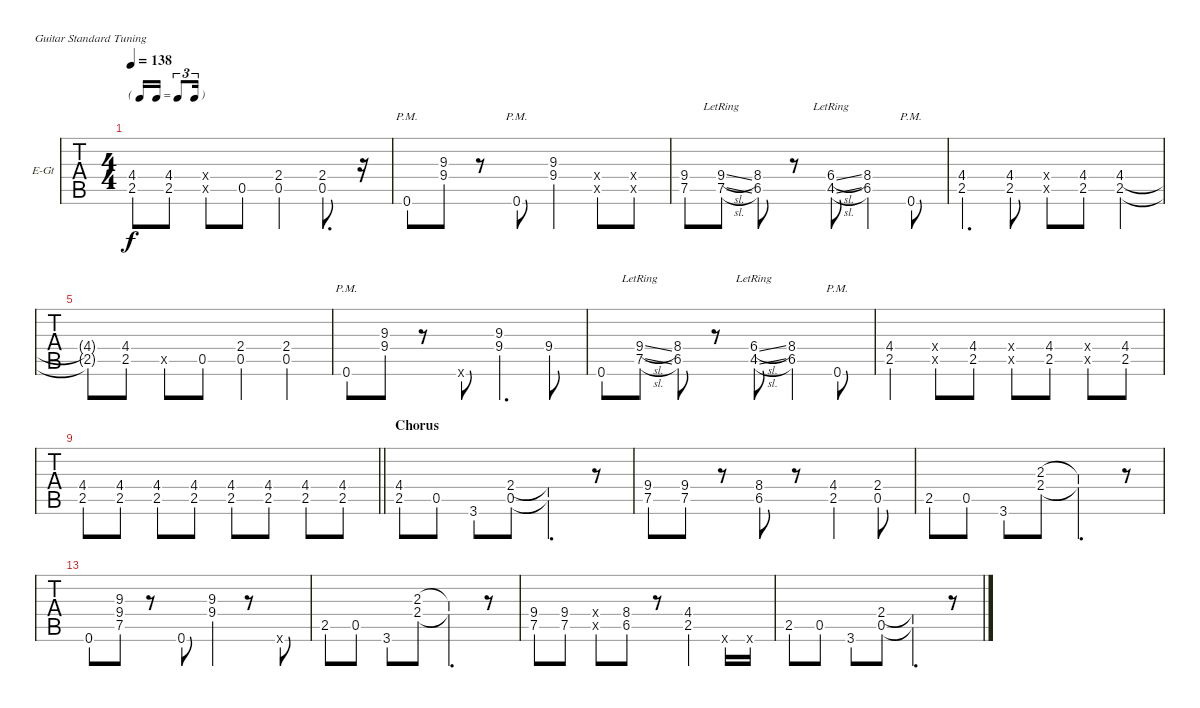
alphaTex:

\bracketExtendMode nobrackets
\firstSystemTrackNameOrientation horizontal
\otherSystemsTrackNameOrientation horizontal
\defaultBarNumberDisplay FirstOfSystem
\track ("Guitar Rt." "E-Gt") {instrument electricguitarclean}
\staff {tabs}
\tuning (E4 B3 G3 D3 A2 E2)
\ts (4 4)
\tf triplet16th
\tempo 138
\clef g2
\scale
0.290718
\ks c#minor
(4.4{t} 2.5{t}).8{dy f} (4.4 2.5).8 (2.5{x} 2.4{x}).8 0.5.8 (2.4 0.5).4 (2.4 0.5).8{d} r.16 |
\scale
0.26362
\ks e
0.6{pm}.8 (9.4 9.3).8 r.8 0.6{pm}.8 (9.4 9.3).4 (9.4{x} 7.5{x}).8 (9.4{x} 7.5{x}).8 |
\scale
0.26362
\ks c#minor
(9.4 7.5).8 (9.4{sl lr} 7.5{sl lr}).8 (8.4 6.5).8 r.8 (6.4{sl lr} 4.5{sl lr}).8 (8.4 6.5).4 0.6{pm}.8 |
\scale
0.226714 (4.4 2.5).4{d} (4.4 2.5).8 (4.4{x} 2.5{x}).8 (4.4 2.5).8 (4.4 2.5).4 |
\scale
0.246046 (4.4{t} 2.5{t}).8 (4.4 2.5).8 2.5{x}.8 0.5.8 (2.4 0.5).4 (2.4 0.5).4 |
\scale
0.232053
\ks e
0.6{pm}.8 (9.4 9.3).8 r.8 0.6{x}.8 (9.4 9.3).4{d} 9.4.8 |
\scale
0.250417
\ks c#minor
0.6.8 (9.4{sl lr} 7.5{sl lr}).8 (8.4 6.5).8 r.8 (6.4{sl lr} 4.5{sl lr}).8 (8.4 6.5).4 0.6{pm}.8 |
\scale
0.250417 (4.4 2.5).4 (4.4{x} 2.5{x}).8 (4.4 2.5).8 (4.4{x} 2.5{x}).8 (4.4 2.5).8 (4.4{x} 2.5{x}).8 (4.4 2.5).8 |
\scale
0.267112
\barLineRight lightlight
(4.4 2.5).8 (4.4 2.5).8 (4.4 2.5).8 (4.4 2.5).8 (4.4 2.5).8 (4.4 2.5).8 (4.4 2.5).8 (4.4 2.5).8 |
\section ("" "Chorus")
\scale
0.240484
\ks e
(2.5 4.4).8 0.5.8 3.6.8 (0.5 2.4).8 (0.5{t} 2.4{t}).4{d} r.8 |
\scale
0.259516
\ks c#minor
(9.4 7.5).8 (9.4 7.5).8 r.8 (8.4 6.5).8 r.8 (4.4 2.5).4 (2.4 0.5).8 |
\scale
0.240484 2.5.8 0.5.8 3.6.8 (2.3 2.4).8 (2.3{t} 2.4{t}).4{d} r.8 |
\scale
0.259516 0.6.8 (9.4 7.5 9.3).8 r.8 0.6.8 (9.3 9.4).4 r.8 0.6{x}.8 |
\scale
0.230514
\ks e
2.5.8 0.5.8 3.6.8 (2.4 2.3).8 (2.4{t} 2.3{t}).4{d} r.8 |
\scale
0.290216
\ks c#minor
(9.4 7.5).8 (9.4 7.5).8 (9.4{x} 7.5{x}).8 (8.4 6.5).8 r.8 (4.4 2.5).4 0.6{x}.16 0.6{x}.16 |
\scale
0.230514 2.5.8 0.5.8 3.6.8 (2.4 0.5).8 (2.4{t} 0.5{t}).4{d} r.8
